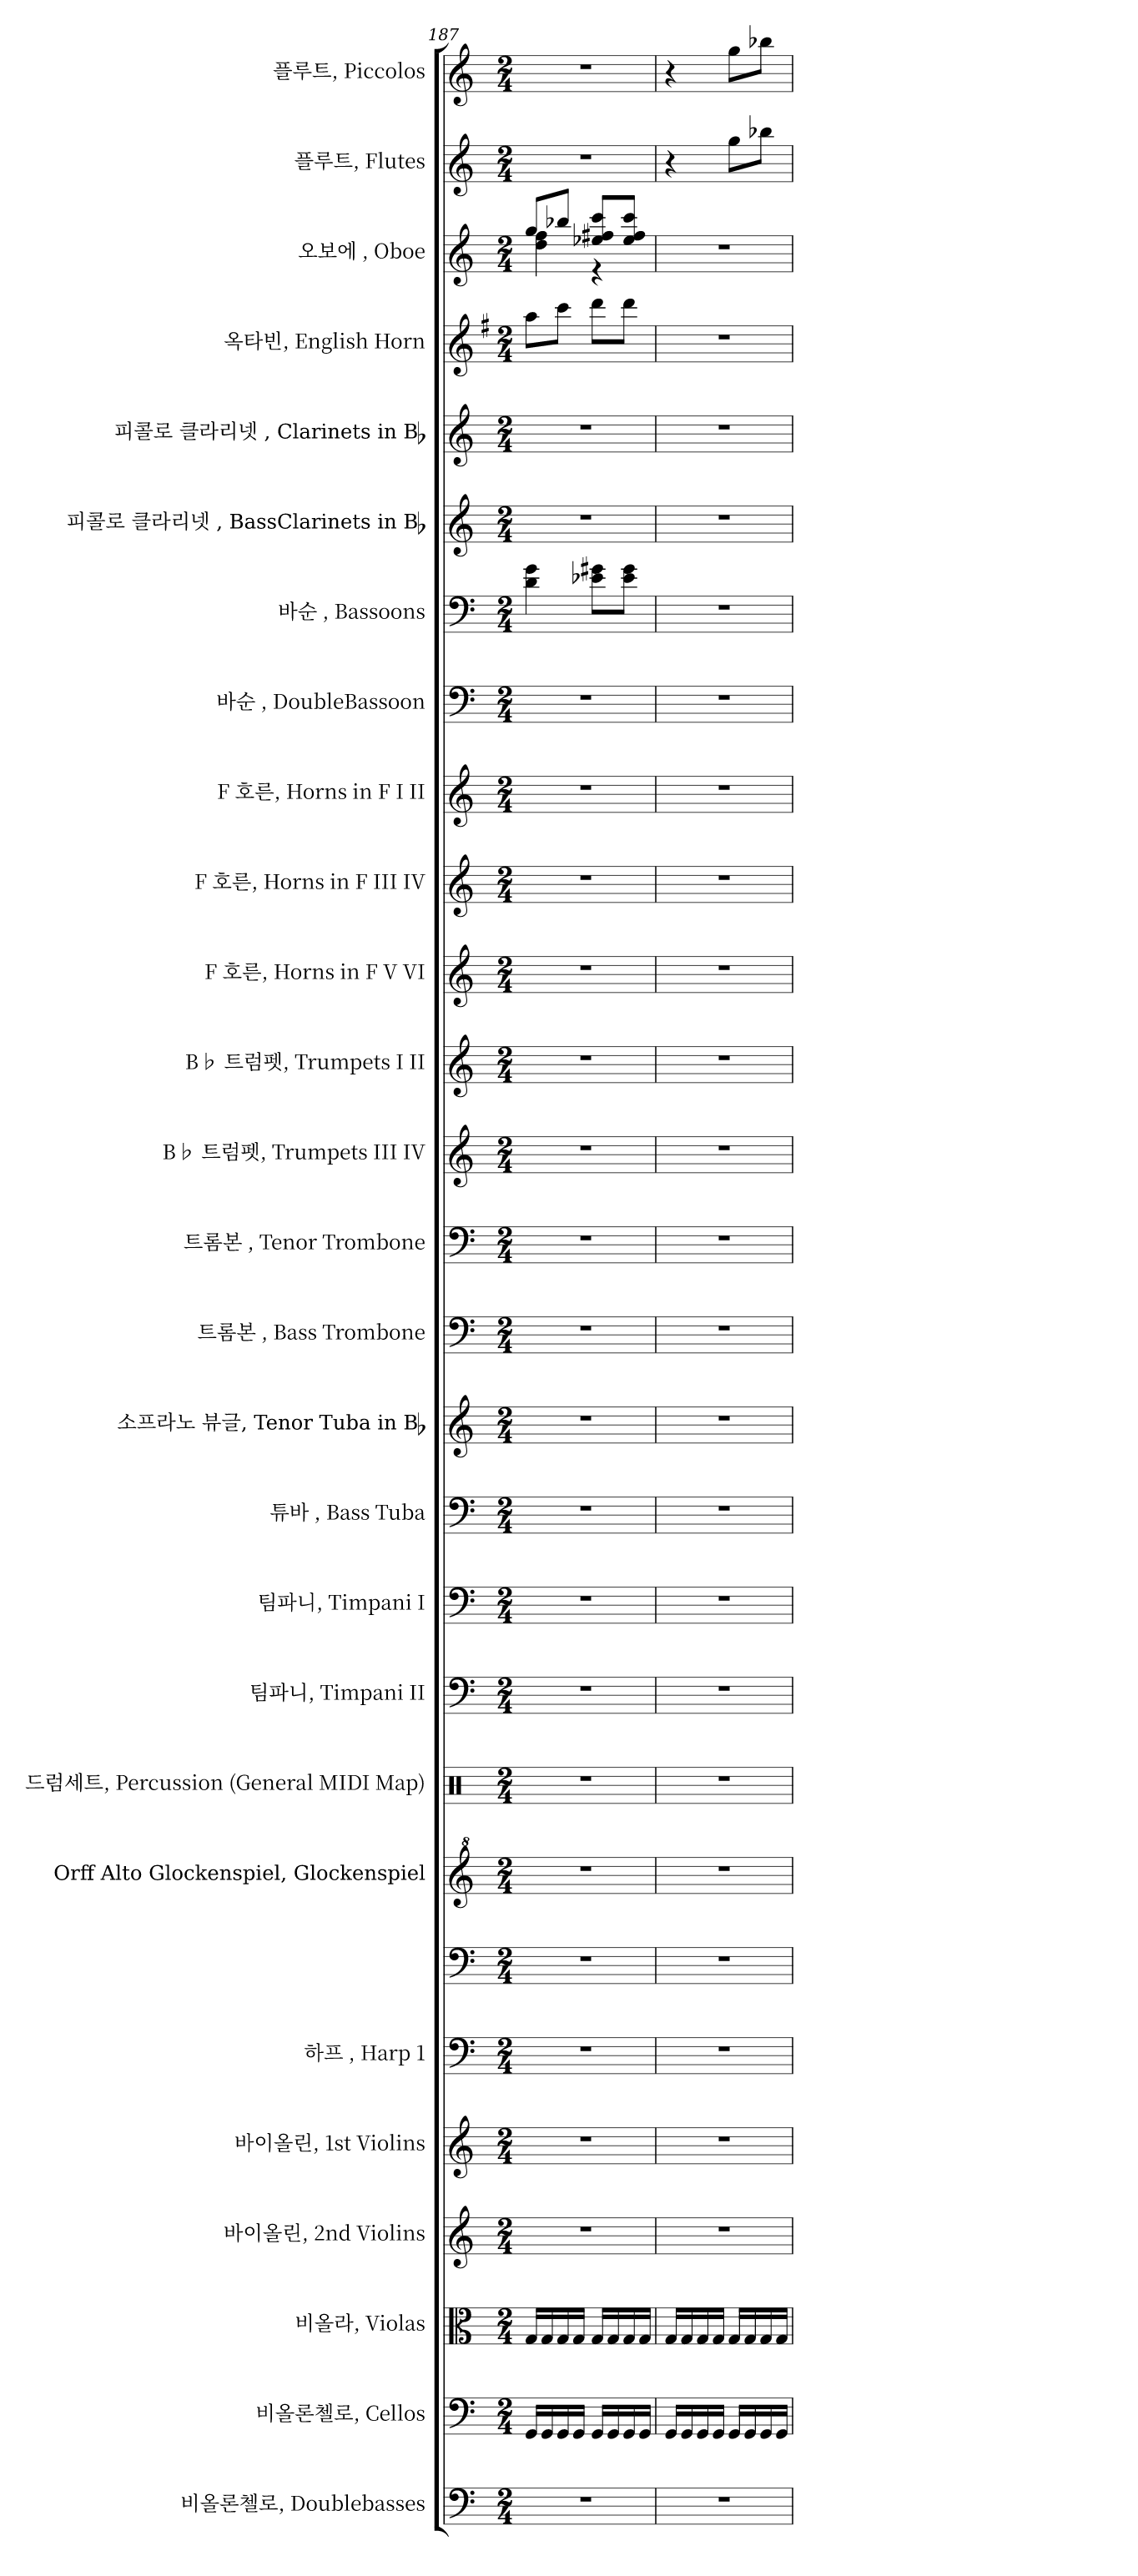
**kern	**kern	**kern	**kern	**kern	**kern	**kern	**kern	**kern	**kern	**kern	**kern	**kern	**kern	**kern	**kern	**kern	**kern	**kern	**kern	**kern	**kern	**kern	**kern	**kern	**kern	**kern	**kern
*part27	*part26	*part25	*part24	*part23	*part22	*part22	*part21	*part20	*part19	*part18	*part17	*part16	*part15	*part14	*part13	*part12	*part11	*part10	*part9	*part8	*part7	*part6	*part5	*part4	*part3	*part2	*part1
*staff28	*staff27	*staff26	*staff25	*staff24	*staff23	*staff22	*staff21	*staff20	*staff19	*staff18	*staff17	*staff16	*staff15	*staff14	*staff13	*staff12	*staff11	*staff10	*staff9	*staff8	*staff7	*staff6	*staff5	*staff4	*staff3	*staff2	*staff1
*I"비올론첼로, Doublebasses	*I"비올론첼로, Cellos	*I"비올라, Violas	*I"바이올린, 2nd Violins	*I"바이올린, 1st Violins	*I"하프 , Harp 1	*	*I"Orff Alto Glockenspiel, Glockenspiel	*I"드럼세트, Percussion (General MIDI Map)	*I"팀파니, Timpani II	*I"팀파니, Timpani I	*I"튜바 , Bass Tuba	*I"소프라노 뷰글, Tenor Tuba in Bb	*I"트롬본 , Bass Trombone	*I"트롬본 , Tenor Trombone	*I"B♭ 트럼펫, Trumpets III IV	*I"B♭ 트럼펫, Trumpets I II	*I"F 호른, Horns in F  V  VI	*I"F 호른, Horns in F III IV	*I"F 호른, Horns in F  I  II	*I"바순 , DoubleBassoon	*I"바순 , Bassoons	*I"피콜로 클라리넷 , BassClarinets in Bb	*I"피콜로 클라리넷 , Clarinets in Bb	*I"옥타빈, English Horn	*I"오보에 , Oboe	*I"플루트, Flutes	*I"플루트, Piccolos
*	*	*I'Vlas.	*I'Vlns.	*I'Vlns.	*I'Hrp.	*	*I'O. A. Glk.	*	*I'Timp.	*I'Timp.	*I'Tba.	*	*I'Tbn.	*I'Tbn.	*I'B♭ Tpt.	*I'B♭ Tpt.	*I'F Hn.	*I'F Hn.	*I'F Hn.	*	*I'Bsn.	*	*	*	*I'Ob.	*I'Fl.	*
!!LO:PB:g=z
*clefF4	*clefF4	*clefC3	*clefG2	*clefG2	*clefF4	*clefF4	*clefG^2	*clefX	*clefF4	*clefF4	*clefF4	*clefG2	*clefF4	*clefF4	*clefG2	*clefG2	*clefG2	*clefG2	*clefG2	*clefF4	*clefF4	*clefG2	*clefG2	*clefG2	*clefG2	*clefG2	*clefG2
*	*	*	*	*	*	*	*	*	*	*	*	*	*	*	*ITrd1c2	*ITrd1c2	*ITrd4c7	*ITrd4c7	*ITrd4c7	*	*	*ITrd-5c-8	*ITrd-5c-8	*ITrd4c7	*	*	*
*k[]	*k[]	*k[]	*k[]	*k[]	*k[]	*k[]	*k[]	*k[]	*k[]	*k[]	*k[]	*k[]	*k[]	*k[]	*k[b-e-]	*k[b-e-]	*k[b-]	*k[b-]	*k[b-]	*k[]	*k[]	*k[b-e-a-d-]	*k[b-e-a-d-]	*k[]	*k[]	*k[]	*k[]
*M2/4	*M2/4	*M2/4	*M2/4	*M2/4	*M2/4	*M2/4	*M2/4	*M2/4	*M2/4	*M2/4	*M2/4	*M2/4	*M2/4	*M2/4	*M2/4	*M2/4	*M2/4	*M2/4	*M2/4	*M2/4	*M2/4	*M2/4	*M2/4	*M2/4	*M2/4	*M2/4	*M2/4
=187	=187	=187	=187	=187	=187	=187	=187	=187	=187	=187	=187	=187	=187	=187	=187	=187	=187	=187	=187	=187	=187	=187	=187	=187	=187	=187	=187
*	*	*	*	*	*	*	*	*	*	*	*	*	*	*	*	*	*	*	*	*	*	*	*	*	*^	*	*
2r	16GG/LL	16G/LL	2r	2r	2r	2r	2r	2r	2r	2r	2r	2r	2r	2r	2r	2r	2r	2r	2r	2r	4d\ 4g\	2r	2r	8dd\L	8gg/L	4dd\ 4ff\	2r	2r
.	16GG/	16G/	.	.	.	.	.	.	.	.	.	.	.	.	.	.	.	.	.	.	.	.	.	.	.	.	.	.
.	16GG/	16G/	.	.	.	.	.	.	.	.	.	.	.	.	.	.	.	.	.	.	.	.	.	8ff\J	8bb-X/J	.	.	.
.	16GG/JJ	16G/JJ	.	.	.	.	.	.	.	.	.	.	.	.	.	.	.	.	.	.	.	.	.	.	.	.	.	.
.	16GG/LL	16G/LL	.	.	.	.	.	.	.	.	.	.	.	.	.	.	.	.	.	.	8e-X\ 8g#X\L	.	.	8gg\L	8ee-X/ 8ff#X/ 8ccc/L	4r	.	.
.	16GG/	16G/	.	.	.	.	.	.	.	.	.	.	.	.	.	.	.	.	.	.	.	.	.	.	.	.	.	.
.	16GG/	16G/	.	.	.	.	.	.	.	.	.	.	.	.	.	.	.	.	.	.	8e-\ 8g#\J	.	.	8gg\J	8ee-/ 8ff#/ 8ccc/J	.	.	.
.	16GG/JJ	16G/JJ	.	.	.	.	.	.	.	.	.	.	.	.	.	.	.	.	.	.	.	.	.	.	.	.	.	.
*	*	*	*	*	*	*	*	*	*	*	*	*	*	*	*	*	*	*	*	*	*	*	*	*	*v	*v	*	*
=188	=188	=188	=188	=188	=188	=188	=188	=188	=188	=188	=188	=188	=188	=188	=188	=188	=188	=188	=188	=188	=188	=188	=188	=188	=188	=188	=188
2r	16GG/LL	16G/LL	2r	2r	2r	2r	2r	2r	2r	2r	2r	2r	2r	2r	2r	2r	2r	2r	2r	2r	2r	2r	2r	2r	2r	4r	4r
.	16GG/	16G/	.	.	.	.	.	.	.	.	.	.	.	.	.	.	.	.	.	.	.	.	.	.	.	.	.
.	16GG/	16G/	.	.	.	.	.	.	.	.	.	.	.	.	.	.	.	.	.	.	.	.	.	.	.	.	.
.	16GG/JJ	16G/JJ	.	.	.	.	.	.	.	.	.	.	.	.	.	.	.	.	.	.	.	.	.	.	.	.	.
.	16GG/LL	16G/LL	.	.	.	.	.	.	.	.	.	.	.	.	.	.	.	.	.	.	.	.	.	.	.	8gg\L	8gg\L
.	16GG/	16G/	.	.	.	.	.	.	.	.	.	.	.	.	.	.	.	.	.	.	.	.	.	.	.	.	.
.	16GG/	16G/	.	.	.	.	.	.	.	.	.	.	.	.	.	.	.	.	.	.	.	.	.	.	.	8bb-X\J	8bb-X\J
.	16GG/JJ	16G/JJ	.	.	.	.	.	.	.	.	.	.	.	.	.	.	.	.	.	.	.	.	.	.	.	.	.
=	=	=	=	=	=	=	=	=	=	=	=	=	=	=	=	=	=	=	=	=	=	=	=	=	=	=	=
*-	*-	*-	*-	*-	*-	*-	*-	*-	*-	*-	*-	*-	*-	*-	*-	*-	*-	*-	*-	*-	*-	*-	*-	*-	*-	*-	*-
